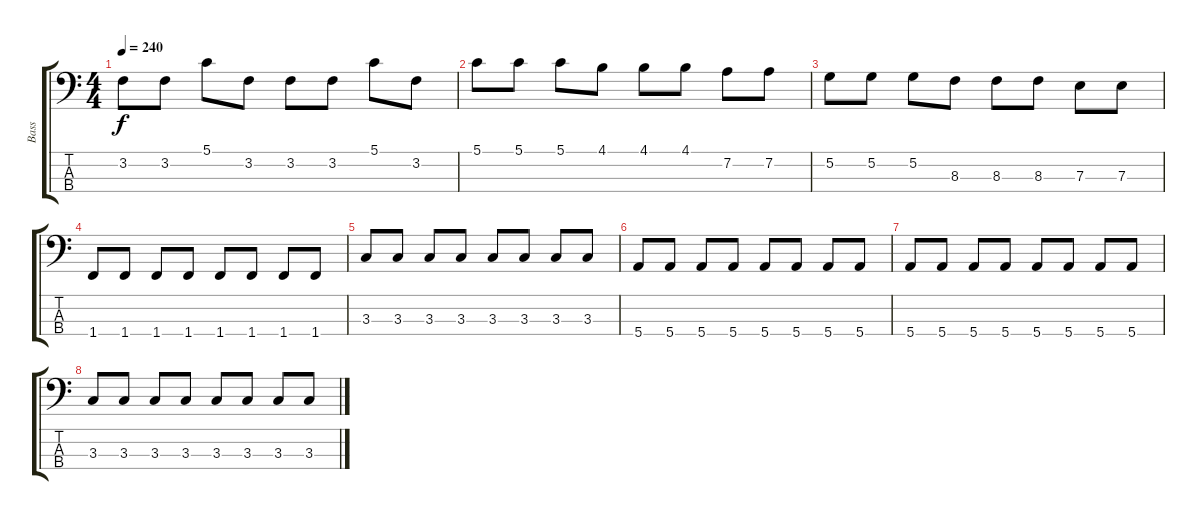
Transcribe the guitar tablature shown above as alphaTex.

\track ("Bass" "Bass") {instrument electricbasspick}
\staff {score tabs}
\tuning (G2 D2 A1 E1) {hide}
\ts (4 4)
\tempo 240
\clef f4
\ks c
3.2.8{dy f} 3.2.8 5.1.8 3.2.8 3.2.8 3.2.8 5.1.8 3.2.8 |
5.1.8 5.1.8 5.1.8 4.1.8 4.1.8 4.1.8 7.2.8 7.2.8 |
5.2.8 5.2.8 5.2.8 8.3.8 8.3.8 8.3.8 7.3.8 7.3.8 |
1.4.8 1.4.8 1.4.8 1.4.8 1.4.8 1.4.8 1.4.8 1.4.8 |
3.3.8 3.3.8 3.3.8 3.3.8 3.3.8 3.3.8 3.3.8 3.3.8 |
5.4.8 5.4.8 5.4.8 5.4.8 5.4.8 5.4.8 5.4.8 5.4.8 |
5.4.8 5.4.8 5.4.8 5.4.8 5.4.8 5.4.8 5.4.8 5.4.8 |
3.3.8 3.3.8 3.3.8 3.3.8 3.3.8 3.3.8 3.3.8 3.3.8
